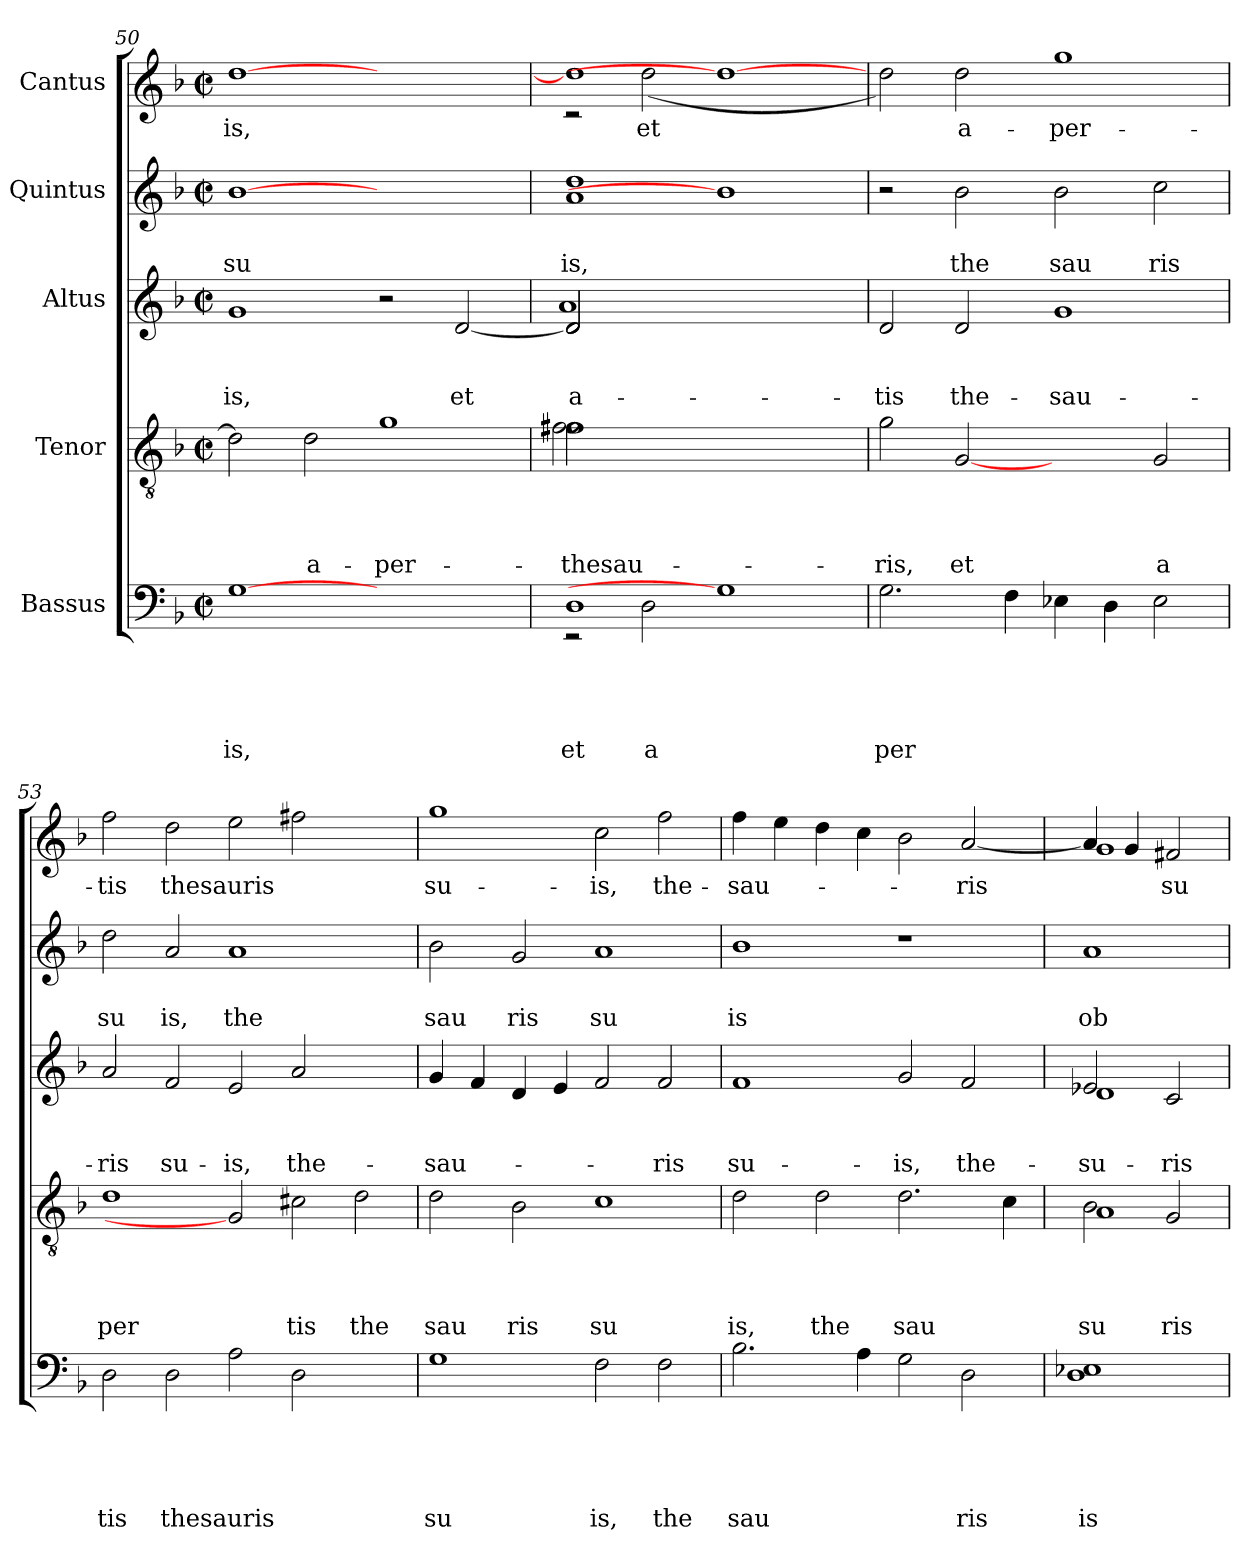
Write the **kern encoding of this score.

**kern	**text	**text	**text	**text	**text	**kern	**text	**text	**text	**text	**kern	**text	**text	**text	**kern	**text	**text	**kern	**text
*part5	*part5	*part5	*part5	*part5	*part5	*part4	*part4	*part4	*part4	*part4	*part3	*part3	*part3	*part3	*part2	*part2	*part2	*part1	*part1
*staff5	*staff5	*staff5	*staff5	*staff5	*staff5	*staff4	*staff4	*staff4	*staff4	*staff4	*staff3	*staff3	*staff3	*staff3	*staff2	*staff2	*staff2	*staff1	*staff1
*I"Bassus	*	*	*	*	*	*I"Tenor	*	*	*	*	*I"Altus	*	*	*	*I"Quintus	*	*	*I"Cantus	*
*clefF4	*	*	*	*	*	*clefGv2	*	*	*	*	*clefG2	*	*	*	*clefG2	*	*	*clefG2	*
*k[b-]	*	*	*	*	*	*k[b-]	*	*	*	*	*k[b-]	*	*	*	*k[b-]	*	*	*k[b-]	*
*F:	*	*	*	*	*	*F:	*	*	*	*	*F:	*	*	*	*F:	*	*	*F:	*
*M2/2	*	*	*	*	*	*M2/2	*	*	*	*	*M2/2	*	*	*	*M2/2	*	*	*M2/2	*
*met(c|)	*	*	*	*	*	*met(c|)	*	*	*	*	*met(c|)	*	*	*	*met(c|)	*	*	*met(c|)	*
=50	=50	=50	=50	=50	=50	=50	=50	=50	=50	=50	=50	=50	=50	=50	=50	=50	=50	=50	=50
!	!	!	!	!	!LO:LY:b	!	!	!	!	!	!	!	!	!LO:LY:b	!	!	!LO:LY:b	!	!LO:LY:b
[1G	.	.	.	.	-is,	2d\]	.	.	.	.	1g	.	.	-is,	[1b-	.	su	[>1dd	-is,
!	!	!	!	!	!	!	!	!	!	!LO:LY:b	!	!	!	!	!	!	!	!	!
.	.	.	.	.	.	2d\	.	.	.	a-	.	.	.	.	.	.	.	.	.
!	!	!	!	!	!	!	!	!	!	!LO:LY:b	!	!	!	!	!	!	!	!	!
1ryy	.	.	.	.	.	1g	.	.	.	-per-	2r	.	.	.	1ryy	.	.	1ryy	.
!	!	!	!	!	!	!	!	!	!	!	!	!	!	!LO:LY:b	!	!	!	!	!
.	.	.	.	.	.	.	.	.	.	.	[<2d/	.	.	et	.	.	.	.	.
=51	=51	=51	=51	=51	=51	=51	=51	=51	=51	=51	=51	=51	=51	=51	=51	=51	=51	=51	=51
!	!	!	!	!	!LO:LY:b	!	!	!	!	!LO:LY:b	!	!	!	!	!	!	!	!	!
*^	*	*	*	*	*	*^	*	*	*	*	*	*	*	*	*	*	*	*	*
*	*	*	*	*	*	*	*	*^	*	*	*	*	*	*	*	*	*	*	*	*	*
!	!	!	!	!	!	!	!	!	!	!	!	!	!LO:LY:b	!	!	!	!LO:LY:b	!	!	!	!	!
*	*	*	*	*	*	*	*	*	*	*	*	*	*	*^	*	*	*	*	*	*	*	*
*	*	*	*	*	*	*	*	*	*	*	*	*	*	*	*^	*	*	*	*	*	*	*	*
!	!	!	!	!	!	!	!	!	!	!	!	!	!	!	!	!	!	!	!LO:LY:b	!	!	!LO:LY:b	!	!
*	*	*	*	*	*	*	*	*	*	*	*	*	*	*	*	*	*	*	*	*	*	*	*^	*
1D	2rEE	.	.	.	.	et	1f#	2f#X\	2f#\	.	.	.	thesau-	2d/]	1a	2d/	.	.	-a-	1a 1dd	.	is,	1dd]	2rc	.
!	!	!	!	!	!	!LO:LY:b	!	!	!	!	!	!	!	!	!	!	!	!	!	!	!	!	!	!	!LO:LY:b
.	2D\	.	.	.	.	a-	.	1ryy	1ryy	.	.	.	.	1ryy	.	1ryy	.	.	.	.	.	.	.	(>2dd\	et
1G]	1ryy	.	.	.	.	.	1ryy	.	.	.	.	.	.	.	1ryy	.	.	.	.	1b-]	.	.	1dd_	1ryy	.
.	.	.	.	.	.	.	.	2ryy	2ryy	.	.	.	.	2ryy	.	2ryy	.	.	.	.	.	.	.	.	.
*v	*v	*	*	*	*	*	*	*	*	*	*	*	*	*	*	*	*	*	*	*	*	*	*v	*v	*
!!LO:LB:g=z
=52	=52	=52	=52	=52	=52	=52	=52	=52	=52	=52	=52	=52	=52	=52	=52	=52	=52	=52	=52	=52	=52	=52	=52
!	!	!	!	!	!LO:LY:b	!	!	!	!	!	!	!LO:LY:b	!	!	!	!	!	!LO:LY:b	!	!	!	!	!
*	*	*	*	*	*	*v	*v	*v	*	*	*	*	*	*	*	*	*	*	*	*	*	*	*
*	*	*	*	*	*	*	*	*	*	*	*v	*v	*v	*	*	*	*	*	*	*	*
2.G\	.	.	.	.	-per	2g\	.	.	.	-ris,	2d/	.	.	-tis	2r	.	.	2dd\)	.
!	!	!	!	!	!	!	!	!	!	!LO:LY:b	!	!	!	!LO:LY:b	!	!	!LO:LY:b	!	!LO:LY:b
.	.	.	.	.	.	[2G	.	.	.	et	2d/	.	.	the-	2b-\	.	the	2dd\	a-
4F\	.	.	.	.	.	.	.	.	.	.	.	.	.	.	.	.	.	.	.
!	!	!	!	!	!	!	!	!	!	!	!	!	!	!LO:LY:b	!	!	!LO:LY:b	!	!LO:LY:b
4E-X\	.	.	.	.	.	2ryy	.	.	.	.	1g	.	.	-sau-	2b-\	.	sau	1gg	-per-
4D\	.	.	.	.	.	.	.	.	.	.	.	.	.	.	.	.	.	.	.
!	!	!	!	!	!	!	!	!	!	!LO:LY:b	!	!	!	!	!	!	!LO:LY:b	!	!
2E-\	.	.	.	.	.	2G/	.	.	.	a	.	.	.	.	2cc\	.	ris	.	.
=53	=53	=53	=53	=53	=53	=53	=53	=53	=53	=53	=53	=53	=53	=53	=53	=53	=53	=53	=53
!	!	!	!	!	!LO:LY:b	!	!	!	!	!LO:LY:b	!	!	!	!LO:LY:b	!	!	!LO:LY:b	!	!LO:LY:b
2D\	.	.	.	.	tis	1d	.	.	.	per	2a/	.	.	-ris	2dd\	.	su	2ff\	-tis
!	!	!	!	!	!LO:LY:b	!	!	!	!	!	!	!	!	!LO:LY:b	!	!	!LO:LY:b	!	!LO:LY:b
2D\	.	.	.	.	thesauris	.	.	.	.	.	2f/	.	.	su-	2a/	.	is,	2dd\	thesauris
!	!	!	!	!	!	!	!	!	!	!	!	!	!	!LO:LY:b	!	!	!LO:LY:b	!	!
2A\	.	.	.	.	.	2G]	.	.	.	.	2e/	.	.	-is,	1a	.	the	2ee\	.
!	!	!	!	!	!	!	!	!	!	!LO:LY:b	!	!	!	!LO:LY:b	!	!	!	!	!
2D\	.	.	.	.	.	2c#X\	.	.	.	tis	2a/	.	.	the-	.	.	.	2ff#X\	.
!	!	!	!	!	!	!	!	!	!	!LO:LY:b	!	!	!	!	!	!	!	!	!
2ryy	.	.	.	.	.	2d\	.	.	.	the	2ryy	.	.	.	2ryy	.	.	2ryy	.
=54	=54	=54	=54	=54	=54	=54	=54	=54	=54	=54	=54	=54	=54	=54	=54	=54	=54	=54	=54
!	!	!	!	!	!LO:LY:b	!	!	!	!	!LO:LY:b	!	!	!	!LO:LY:b	!	!	!LO:LY:b	!	!LO:LY:b
1G	.	.	.	.	su	2d\	.	.	.	sau	4g/	.	.	-sau-	2b-\	.	sau	1gg	su-
.	.	.	.	.	.	.	.	.	.	.	4f/	.	.	.	.	.	.	.	.
!	!	!	!	!	!	!	!	!	!	!LO:LY:b	!	!	!	!	!	!	!LO:LY:b	!	!
.	.	.	.	.	.	2B-\	.	.	.	ris	4d/	.	.	.	2g/	.	ris	.	.
.	.	.	.	.	.	.	.	.	.	.	4e/	.	.	.	.	.	.	.	.
!	!	!	!	!	!LO:LY:b	!	!	!	!	!LO:LY:b	!	!	!	!	!	!	!LO:LY:b	!	!LO:LY:b
2F\	.	.	.	.	is,	1c	.	.	.	su	2f/	.	.	.	1a	.	su	2cc\	-is,
!	!	!	!	!	!LO:LY:b	!	!	!	!	!	!	!	!	!LO:LY:b	!	!	!	!	!LO:LY:b
2F\	.	.	.	.	the	.	.	.	.	.	2f/	.	.	-ris	.	.	.	2ff\	the-
=55	=55	=55	=55	=55	=55	=55	=55	=55	=55	=55	=55	=55	=55	=55	=55	=55	=55	=55	=55
!	!	!	!	!	!LO:LY:b	!	!	!	!	!LO:LY:b	!	!	!	!LO:LY:b	!	!	!LO:LY:b	!	!LO:LY:b
2.B-\	.	.	.	.	sau	2d\	.	.	.	is,	1f	.	.	su-	1b-	.	is	4ff\	-sau-
.	.	.	.	.	.	.	.	.	.	.	.	.	.	.	.	.	.	4ee\	.
!	!	!	!	!	!	!	!	!	!	!LO:LY:b	!	!	!	!	!	!	!	!	!
.	.	.	.	.	.	2d\	.	.	.	the	.	.	.	.	.	.	.	4dd\	.
4A\	.	.	.	.	.	.	.	.	.	.	.	.	.	.	.	.	.	4cc\	.
!	!	!	!	!	!	!	!	!	!	!LO:LY:b	!	!	!	!LO:LY:b	!	!	!	!	!
2G\	.	.	.	.	.	2.d\	.	.	.	sau	2g/	.	.	-is,	1r	.	.	2b-\	.
!	!	!	!	!	!LO:LY:b	!	!	!	!	!	!	!	!	!LO:LY:b	!	!	!	!	!LO:LY:b
2D\	.	.	.	.	ris	.	.	.	.	.	2f/	.	.	the-	.	.	.	[<2a/	-ris
.	.	.	.	.	.	4c\	.	.	.	.	.	.	.	.	.	.	.	.	.
=56	=56	=56	=56	=56	=56	=56	=56	=56	=56	=56	=56	=56	=56	=56	=56	=56	=56	=56	=56
!	!	!	!	!	!LO:LY:b	!	!	!	!	!LO:LY:b	!	!	!	!LO:LY:b	!	!	!	!	!
*	*	*	*	*	*	*^	*	*	*	*	*^	*	*	*	*	*	*	*	*
!	!	!	!	!	!	!	!	!	!	!	!	!	!	!	!	!LO:LY:b	!	!	!LO:LY:b	!	!
*	*	*	*	*	*	*	*	*	*	*	*	*	*	*	*	*	*	*	*	*^	*
1D 1E-X	.	.	.	.	is	2B-\	1A	.	.	.	su	2e-X/	1d	.	.	su-	1a	.	ob	4a/]	1g	.
.	.	.	.	.	.	.	.	.	.	.	.	.	.	.	.	.	.	.	.	4g/	.	.
!	!	!	!	!	!	!	!	!	!	!	!LO:LY:b	!	!	!	!	!LO:LY:b	!	!	!	!	!	!LO:LY:b
.	.	.	.	.	.	2G/	.	.	.	.	ris	2c/	.	.	.	-ris	.	.	.	2f#/	.	su-
*	*	*	*	*	*	*v	*v	*	*	*	*	*	*	*	*	*	*	*	*	*v	*v	*
*	*	*	*	*	*	*	*	*	*	*	*v	*v	*	*	*	*	*	*	*	*
=	=	=	=	=	=	=	=	=	=	=	=	=	=	=	=	=	=	=	=
*-	*-	*-	*-	*-	*-	*-	*-	*-	*-	*-	*-	*-	*-	*-	*-	*-	*-	*-	*-
